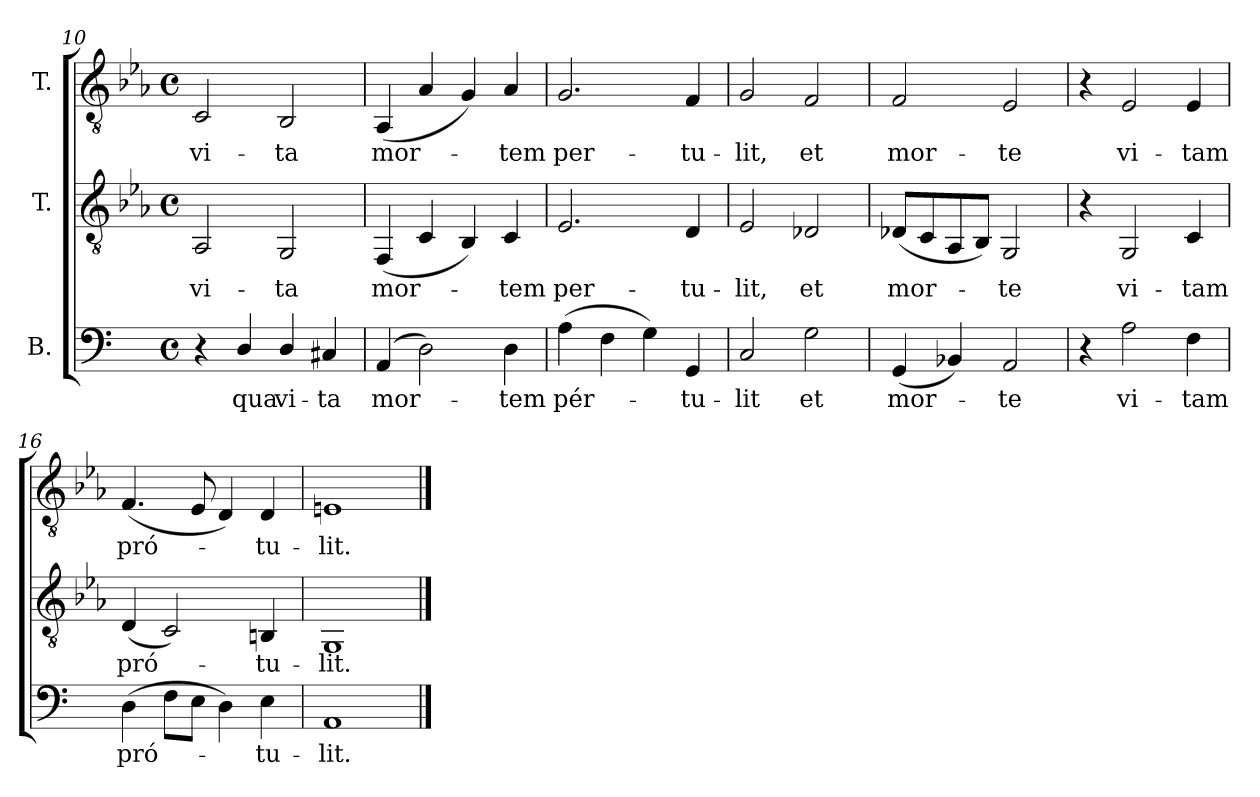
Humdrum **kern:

**kern	**text	**kern	**text	**kern	**text
*part3	*part3	*part2	*part2	*part1	*part1
*staff3	*staff3	*staff2	*staff2	*staff1	*staff1
*I"B.	*	*I"T.	*	*I"T.	*
*clefF4	*	*clefGv2	*	*clefGv2	*
*	*	*ITrd2c3	*	*ITrd2c3	*
*k[]	*	*k[]	*	*k[]	*
*a:	*	*a:	*	*a:	*
*M4/4	*	*M4/4	*	*M4/4	*
*met(c)	*	*met(c)	*	*met(c)	*
=10	=10	=10	=10	=10	=10
!	!	!	!LO:LY:b:color=#000000	!	!
!	!	!	!	!	!LO:LY:b:color=#000000
4r	.	2FFi/	vi-	2AAi/	vi-
!	!LO:LY:b:color=#000000	!	!	!	!
4Di/	qua	.	.	.	.
!	!LO:LY:b:color=#000000	!	!	!	!
!	!	!	!LO:LY:b:color=#000000	!	!
!	!	!	!	!	!LO:LY:b:color=#000000
4Di/	vi-	2EEi/	-ta	2GGi/	-ta
!	!LO:LY:b:color=#000000	!	!	!	!
4C#Xi/	-ta	.	.	.	.
=11	=11	=11	=11	=11	=11
!	!LO:LY:b:color=#000000	!	!	!	!
!	!	!	!LO:LY:b:color=#000000	!	!
!	!	!	!	!	!LO:LY:b:color=#000000
(4AAi/	mor-	(4DDi/	mor-	(4FFi/	mor-
2Di\)	.	4AAi/	.	4Fi/	.
.	.	4GGi/)	.	4Ei/)	.
!	!LO:LY:b:color=#000000	!	!	!	!
!	!	!	!LO:LY:b:color=#000000	!	!
!	!	!	!	!	!LO:LY:b:color=#000000
4Di\	-tem	4AAi/	-tem	4Fi/	-tem
!!LO:LB:g=z
=12	=12	=12	=12	=12	=12
!	!LO:LY:b:color=#000000	!	!	!	!
!	!	!	!LO:LY:b:color=#000000	!	!
!	!	!	!	!	!LO:LY:b:color=#000000
(4Ai\	pér-	2.Ci/	per-	2.Ei/	per-
4Fi\	.	.	.	.	.
4Gi\)	.	.	.	.	.
!	!LO:LY:b:color=#000000	!	!	!	!
!	!	!	!LO:LY:b:color=#000000	!	!
!	!	!	!	!	!LO:LY:b:color=#000000
4GGi/	-tu-	4BBi/	-tu-	4Di/	-tu-
=13	=13	=13	=13	=13	=13
!	!LO:LY:b:color=#000000	!	!	!	!
!	!	!	!LO:LY:b:color=#000000	!	!
!	!	!	!	!	!LO:LY:b:color=#000000
2Ci/	-lit	2Ci/	-lit,	2Ei/	-lit,
!	!LO:LY:b:color=#000000	!	!	!	!
!	!	!	!LO:LY:b:color=#000000	!	!
!	!	!	!	!	!LO:LY:b:color=#000000
2Gi\	et	2BB-Xi/	et	2Di/	et
=14	=14	=14	=14	=14	=14
!	!LO:LY:b:color=#000000	!	!	!	!
!	!	!	!LO:LY:b:color=#000000	!	!
!	!	!	!	!	!LO:LY:b:color=#000000
(4GGi/	mor-	(8BB-Xi/L	mor-	2Di/	mor-
.	.	8AAi/	.	.	.
4BB-Xi/)	.	8FFi/	.	.	.
.	.	8GGi/J)	.	.	.
!	!LO:LY:b:color=#000000	!	!	!	!
!	!	!	!LO:LY:b:color=#000000	!	!
!	!	!	!	!	!LO:LY:b:color=#000000
2AAi/	-te	2EEi/	-te	2Ci/	-te
=15	=15	=15	=15	=15	=15
4r	.	4r	.	4r	.
!	!LO:LY:b:color=#000000	!	!	!	!
!	!	!	!LO:LY:b:color=#000000	!	!
!	!	!	!	!	!LO:LY:b:color=#000000
2Ai\	vi-	2EEi/	vi-	2Ci/	vi-
!	!LO:LY:b:color=#000000	!	!	!	!
!	!	!	!LO:LY:b:color=#000000	!	!
!	!	!	!	!	!LO:LY:b:color=#000000
4Fi\	-tam	4AAi/	-tam	4Ci/	-tam
=16	=16	=16	=16	=16	=16
!	!LO:LY:b:color=#000000	!	!	!	!
!	!	!	!LO:LY:b:color=#000000	!	!
!	!	!	!	!	!LO:LY:b:color=#000000
(4Di\	pró-	(4BBi/	pró-	(4.Di/	pró-
8Fi\L	.	2AAi/)	.	.	.
8Ei\J	.	.	.	8Ci/	.
4Di\)	.	.	.	4BBi/)	.
!	!LO:LY:b:color=#000000	!	!	!	!
!	!	!	!LO:LY:b:color=#000000	!	!
!	!	!	!	!	!LO:LY:b:color=#000000
4Ei\	-tu-	4GG#Xi/	-tu-	4BBi/	-tu-
=17	=17	=17	=17	=17	=17
!	!LO:LY:b:color=#000000	!	!	!	!
!	!	!	!LO:LY:b:color=#000000	!	!
!	!	!	!	!	!LO:LY:b:color=#000000
1AAi	-lit.	1EEi	-lit.	1C#Xi	-lit.
==	==	==	==	==	==
*-	*-	*-	*-	*-	*-
